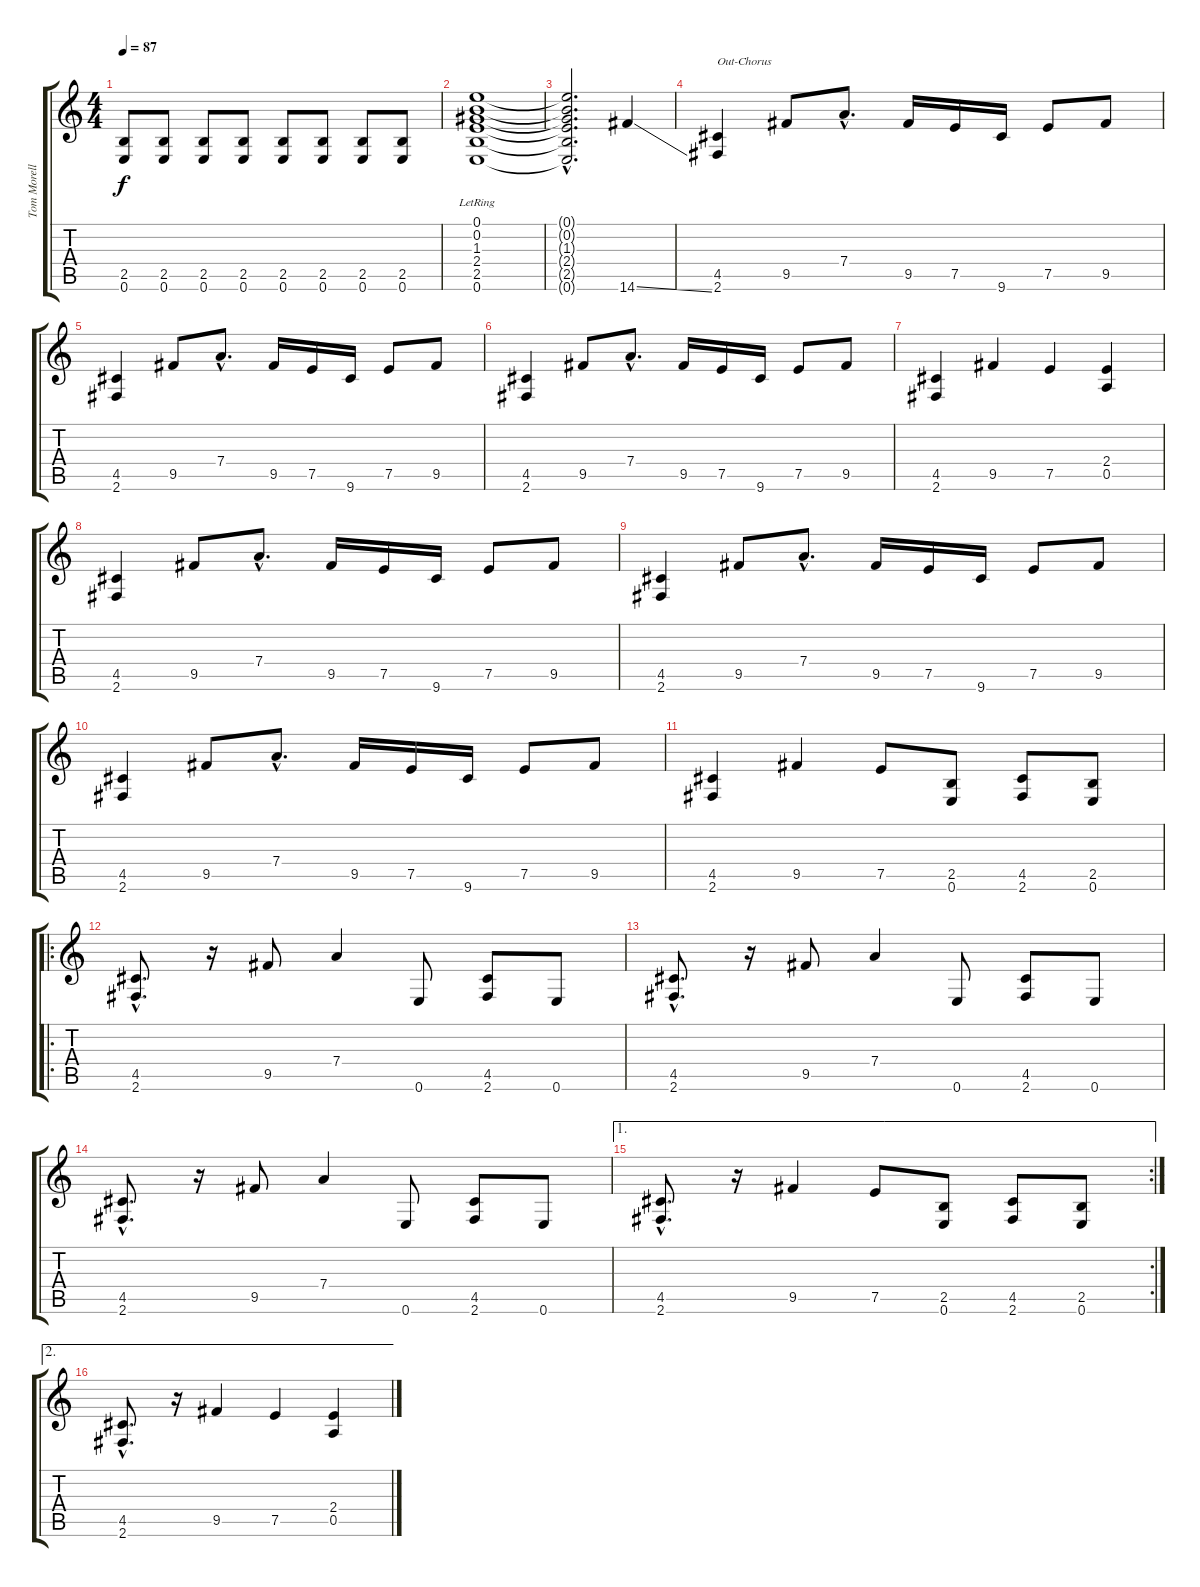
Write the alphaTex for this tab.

\track ("Tom Morello" "Tom Morell") {instrument overdrivenguitar}
\staff {score tabs}
\tuning (E4 B3 G3 D3 A2 E2) {hide}
\ts (4 4)
\tempo 87
\clef g2
\ks c
(2.5 0.6).8{dy f} (2.5 0.6).8 (2.5 0.6).8 (2.5 0.6).8 (2.5 0.6).8 (2.5 0.6).8 (2.5 0.6).8 (2.5 0.6).8 |
(0.1{lr} 0.2 1.3 2.4 2.5 0.6).1 |
(0.1{hac t} 0.2{hac t} 1.3{hac t} 2.4{hac t} 2.5{hac t} 0.6{hac t}).2{d} 14.6{ss}.4 |
(4.5 2.6).4{txt "Out-Chorus"} 9.5.8 7.4{hac}.8{d} 9.5.16 7.5.16 9.6.16 7.5.8 9.5.8 |
(4.5 2.6).4 9.5.8 7.4{hac}.8{d} 9.5.16 7.5.16 9.6.16 7.5.8 9.5.8 |
(4.5 2.6).4 9.5.8 7.4{hac}.8{d} 9.5.16 7.5.16 9.6.16 7.5.8 9.5.8 |
(4.5 2.6).4 9.5.4 7.5.4 (2.4 0.5).4 |
(4.5 2.6).4 9.5.8 7.4{hac}.8{d} 9.5.16 7.5.16 9.6.16 7.5.8 9.5.8 |
(4.5 2.6).4 9.5.8 7.4{hac}.8{d} 9.5.16 7.5.16 9.6.16 7.5.8 9.5.8 |
(4.5 2.6).4 9.5.8 7.4{hac}.8{d} 9.5.16 7.5.16 9.6.16 7.5.8 9.5.8 |
(4.5 2.6).4 9.5.4 7.5.8 (2.5 0.6).8 (4.5 2.6).8 (2.5 0.6).8 |
\ro
(4.5{hac} 2.6{hac}).8{d} r.16 9.5.8 7.4.4 0.6.8 (4.5 2.6).8 0.6.8 |
(4.5{hac} 2.6{hac}).8{d} r.16 9.5.8 7.4.4 0.6.8 (4.5 2.6).8 0.6.8 |
(4.5{hac} 2.6{hac}).8{d} r.16 9.5.8 7.4.4 0.6.8 (4.5 2.6).8 0.6.8 |
\ae 1
\rc 2
(4.5{hac} 2.6{hac}).8{d} r.16 9.5.4 7.5.8 (2.5 0.6).8 (4.5 2.6).8 (2.5 0.6).8 |
\ae 2
(4.5{hac} 2.6{hac}).8{d} r.16 9.5.4 7.5.4 (2.4 0.5).4
